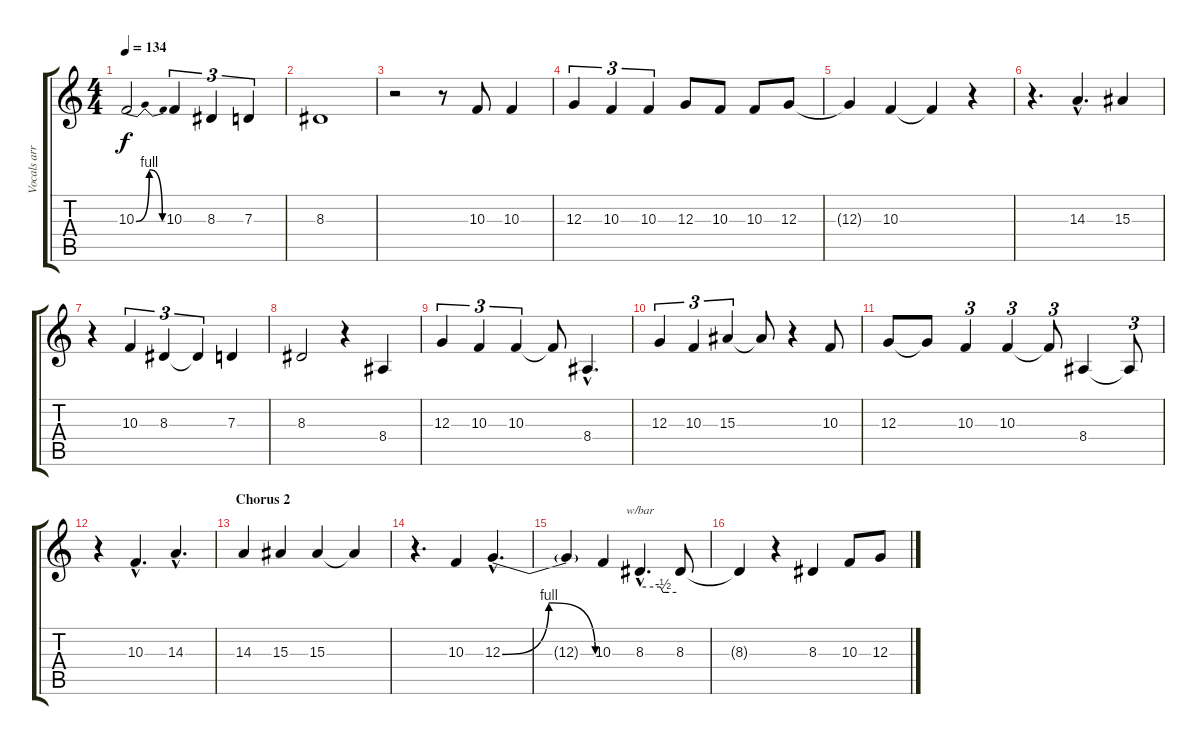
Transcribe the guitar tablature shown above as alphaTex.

\track ("Vocals arr. for Guitar" "Vocals arr") {instrument whistle}
\staff {score tabs}
\tuning (E4 B3 G3 D3 A2 E2) {hide}
\ts (4 4)
\tempo 134
\clef g2
\ks c
10.3{be (bendrelease 0 0 30 4 30 4 60 0)}.2{dy f} 10.3.4{tu (3 2)} 8.3.4{tu (3 2)} 7.3.4{tu (3 2)} |
8.3.1 |
r.2 r.8 10.3.8 10.3.4 |
12.3.4{tu (3 2)} 10.3.4{tu (3 2)} 10.3.4{tu (3 2)} 12.3.8 10.3.8 10.3.8 12.3.8 |
12.3{t}.4 10.3.4 10.3{t}.4 r.4 |
r.4{d} 14.3{hac}.4{d} 15.3.4 |
r.4 10.3.4{tu (3 2)} 8.3.4{tu (3 2)} 8.3{t}.4{tu (3 2)} 7.3.4 |
8.3.2 r.4 8.4.4 |
12.3.4{tu (3 2)} 10.3.4{tu (3 2)} 10.3.4{tu (3 2)} 10.3{t}.8 8.4{hac}.4{d} |
12.3.4{tu (3 2)} 10.3.4{tu (3 2)} 15.3.4{tu (3 2)} 15.3{t}.8 r.4 10.3.8 |
12.3.8 12.3{t}.8 10.3.4{tu (3 2)} 10.3.4{tu (3 2)} 10.3{t}.8{tu (3 2)} 8.4.4 8.4{t}.8{tu (3 2)} |
r.4 10.3{hac}.4{d} 14.3{hac}.4{d} |
\section ("" "Chorus 2")
14.3.4 15.3.4 15.3.4 15.3{t}.4 |
r.4{d} 10.3.4 12.3{be (bendrelease 0 0 30 4 30 4 60 0) hac}.4{d} |
12.3{t}.4 10.3.4 8.3{hac}.4{d tbe (custom default 0 0 34 0 38 -2 46 -2 60 -2)} 8.3.8 |
8.3{t}.4 r.4 8.3.4 10.3.8 12.3.8
